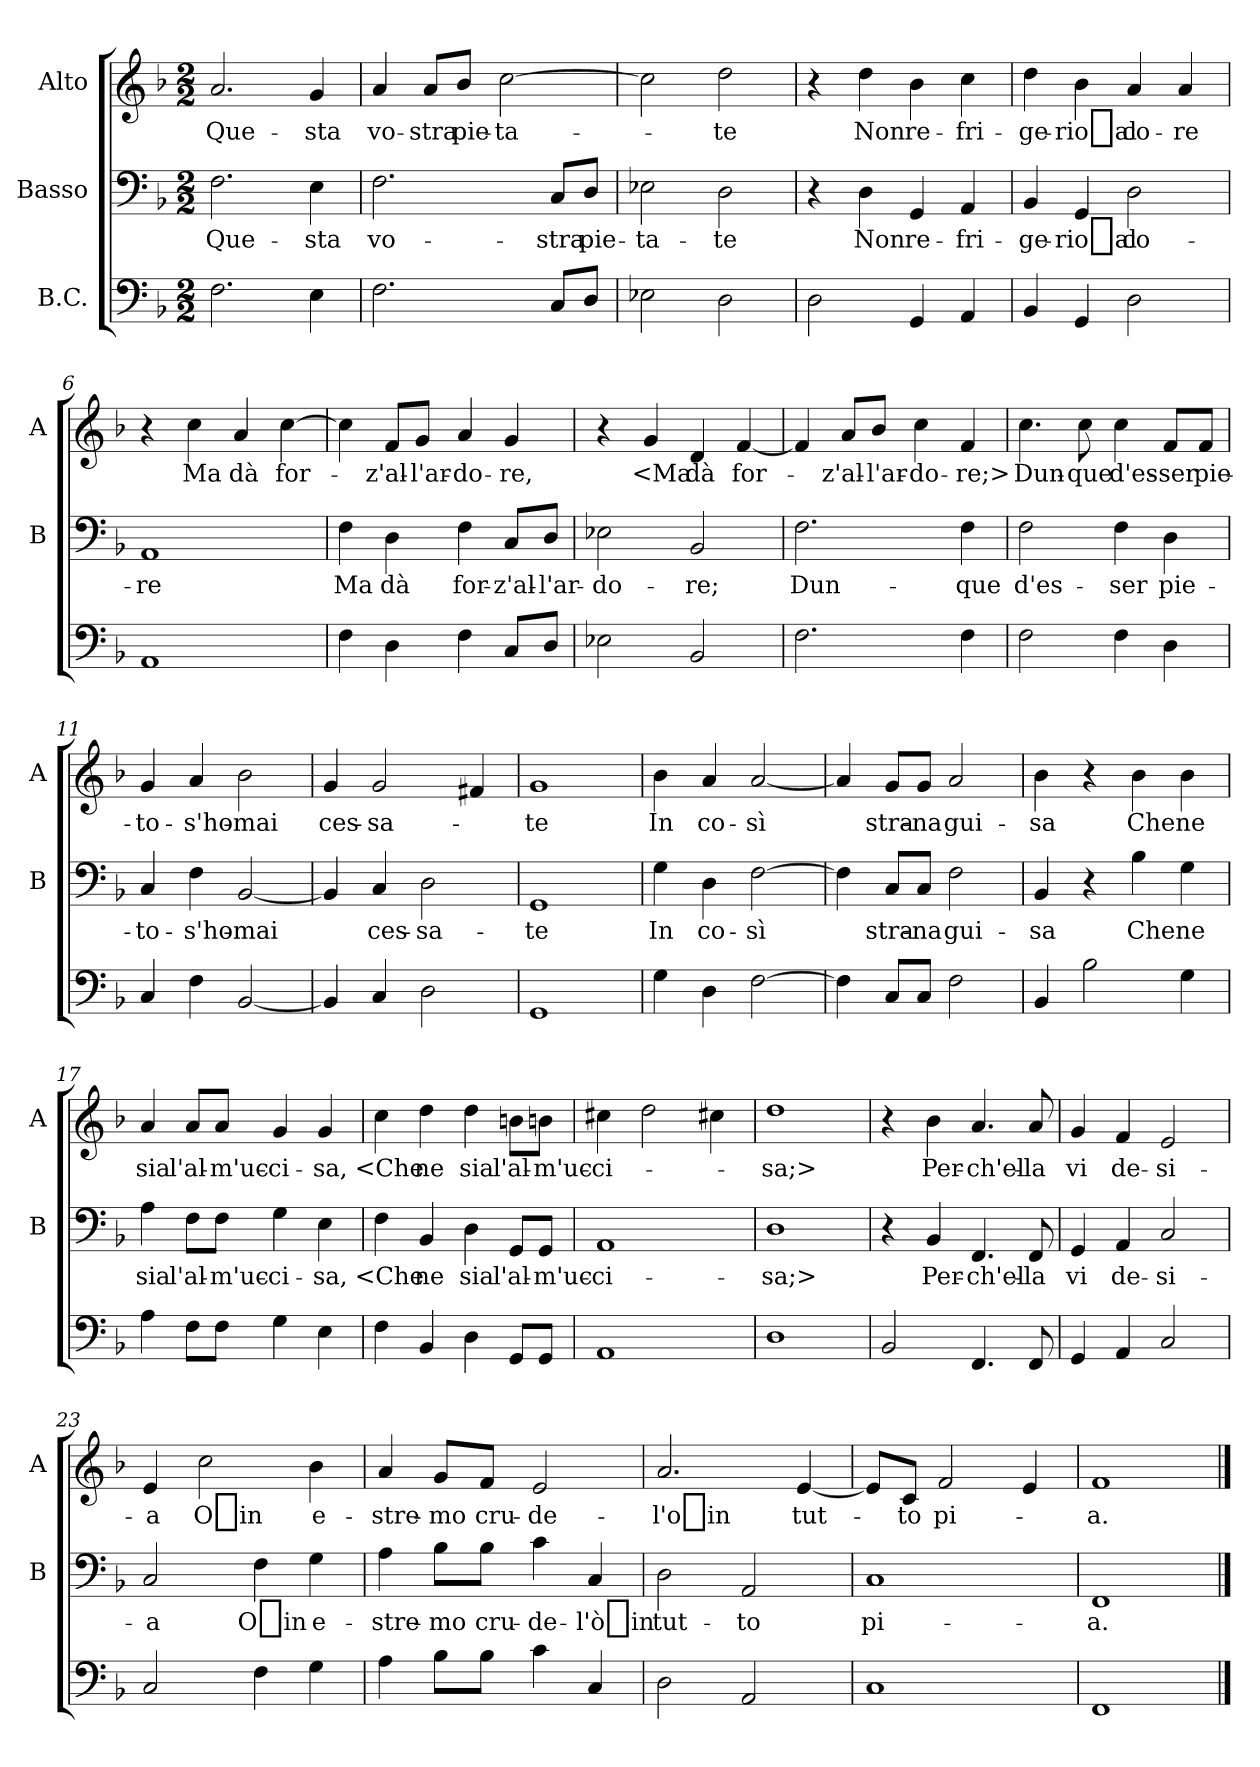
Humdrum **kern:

**kern	**kern	**text	**kern	**text
*part3	*part2	*part2	*part1	*part1
*staff3	*staff2	*staff2	*staff1	*staff1
*I"B.C.	*I"Basso	*	*I"Alto	*
*	*I'B	*	*I'A	*
*clefF4	*clefF4	*	*clefG2	*
*k[b-]	*k[b-]	*	*k[b-]	*
*F:	*F:	*	*F:	*
*M2/2	*M2/2	*	*M2/2	*
=1	=1	=1	=1	=1
2.F	2.F	Que-	2.a	Que-
4E	4E	-sta	4g	-sta
=2	=2	=2	=2	=2
2.F	2.F	vo-	4a	vo-
.	.	.	8a/L	-stra
.	.	.	8b-/J	pie-
.	.	.	[2cc	-ta-
8CL	8C/L	-stra	.	.
8DJ	8D/J	pie-	.	.
=3	=3	=3	=3	=3
2E-X	2E-X	-ta-	2cc]	.
2D	2D	-te	2dd	-te
=4	=4	=4	=4	=4
2D	4r	.	4r	.
.	4D	Non	4dd	Non
4GG	4GG	re-	4b-	re-
4AA	4AA	-fri-	4cc	-fri-
=5	=5	=5	=5	=5
4BB-	4BB-	-ge-	4dd	-ge-
4GG	4GG	-rio_al	4b-	-rio_al
2D	2D	co-	4a	co-
.	.	.	4a	-re
=6	=6	=6	=6	=6
1AA	1AA	-re	4r	.
.	.	.	4cc	Ma
.	.	.	4a	dà
.	.	.	[4cc	for-
=7	=7	=7	=7	=7
4F	4F	Ma	4cc]	.
4D	4D	dà	8f/L	-z'al-
.	.	.	8g/J	-l'ar-
4F	4F	for-	4a	-do-
8CL	8C/L	-z'al-	4g	-re,
8DJ	8D/J	-l'ar-	.	.
=8	=8	=8	=8	=8
2E-X	2E-X	-do-	4r	.
.	.	.	4g	<Ma
2BB-	2BB-	-re;	4d	dà
.	.	.	[4f	for-
=9	=9	=9	=9	=9
2.F	2.F	Dun-	4f]	.
.	.	.	8a/L	-z'al-
.	.	.	8b-/J	-l'ar-
.	.	.	4cc	-do-
4F	4F	-que	4f	-re;>
=10	=10	=10	=10	=10
2F	2F	d'es-	4.cc	Dun-
.	.	.	8cc	-que
4F	4F	-ser	4cc	d'es-
4D	4D	pie-	8f/L	-ser
.	.	.	8f/J	pie-
=11	=11	=11	=11	=11
4C	4C	-to-	4g	-to-
4F	4F	-s'ho-	4a	-s'ho-
[2BB-	[2BB-	-mai	2b-	-mai
=12	=12	=12	=12	=12
4BB-]	4BB-]	.	4g	ces-
4C	4C	ces-	2g	-sa-
2D	2D	-sa-	.	.
.	.	.	4f#X	.
=13	=13	=13	=13	=13
1GG	1GG	-te	1g	-te
=14	=14	=14	=14	=14
4G	4G	In	4b-	In
4D	4D	co-	4a	co-
[2F	[2F	-sì	[2a	-sì
=15	=15	=15	=15	=15
4F]	4F]	.	4a]	.
8CL	8C/L	stra-	8g/L	stra-
8CJ	8C/J	-na	8g/J	-na
2F	2F	gui-	2a	gui-
=16	=16	=16	=16	=16
4BB-	4BB-	-sa	4b-	-sa
2B-	4r	.	4r	.
.	4B-	Che	4b-	Che
4G	4G	ne	4b-	ne
=17	=17	=17	=17	=17
4A	4A	sia	4a	sia
8FL	8F\L	l'al-	8a/L	l'al-
8FJ	8F\J	-m'uc-	8a/J	-m'uc-
4G	4G	-ci-	4g	-ci-
4E	4E	-sa,	4g	-sa,
=18	=18	=18	=18	=18
4F	4F	<Che	4cc	<Che
4BB-	4BB-	ne	4dd	ne
4D	4D	sia	4dd	sia
8GGL	8GG/L	l'al-	8bn\L	l'al-
8GGJ	8GG/J	-m'uc-	8bn\J	-m'uc-
=19	=19	=19	=19	=19
1AA	1AA	-ci-	4cc#X	-ci-
.	.	.	2dd	.
.	.	.	4cc#X	.
=20	=20	=20	=20	=20
1D	1D	-sa;>	1dd	-sa;>
=21	=21	=21	=21	=21
2BB-	4r	.	4r	.
.	4BB-	Per-	4b-	Per-
4.FF	4.FF	-ch'el-	4.a	-ch'el-
8FF	8FF	-la	8a	-la
=22	=22	=22	=22	=22
4GG	4GG	vi	4g	vi
4AA	4AA	de-	4f	de-
2C	2C	-si-	2e	-si-
=23	=23	=23	=23	=23
2C	2C	-a	4e	-a
.	.	.	2cc	O_in
4F	4F	O_in	.	.
4G	4G	e-	4b-	e-
=24	=24	=24	=24	=24
4A	4A	-stre-	4a	-stre-
8B-L	8B-\L	-mo	8g/L	-mo
8B-J	8B-\J	cru-	8f/J	cru-
4c	4c	-de-	2e	-de-
4C	4C	-l'ò_in	.	.
=25	=25	=25	=25	=25
2D	2D	tut-	2.a	-l'o_in
2AA	2AA	-to	.	.
.	.	.	[4e	tut-
=26	=26	=26	=26	=26
1C	1C	pi-	8e/L]	.
.	.	.	8c/J	-to
.	.	.	2f	pi-
.	.	.	4e	.
=27	=27	=27	=27	=27
1FF	1FF	-a.	1f	-a.
==	==	==	==	==
*-	*-	*-	*-	*-
